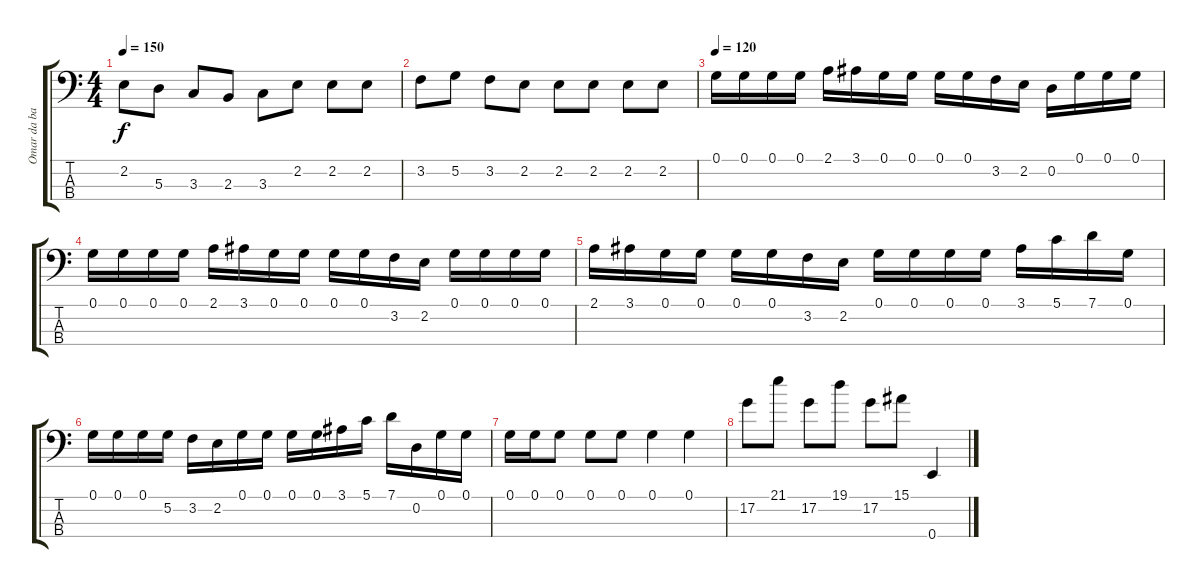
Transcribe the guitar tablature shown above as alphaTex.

\track ("Omar da bassist" "Omar da ba") {instrument slapbass1}
\staff {score tabs}
\tuning (G2 D2 A1 E1) {hide}
\ts (4 4)
\tempo 150
\clef f4
\ks c
2.2.8{dy f} 5.3.8 3.3.8 2.3.8 3.3.8 2.2.8 2.2.8 2.2.8 |
3.2.8 5.2.8 3.2.8 2.2.8 2.2.8 2.2.8 2.2.8 2.2.8 |
\tempo 120
0.1.16 0.1.16 0.1.16 0.1.16 2.1.16 3.1.16 0.1.16 0.1.16 0.1.16 0.1.16 3.2.16 2.2.16 0.2.16 0.1.16 0.1.16 0.1.16 |
0.1.16 0.1.16 0.1.16 0.1.16 2.1.16 3.1.16 0.1.16 0.1.16 0.1.16 0.1.16 3.2.16 2.2.16 0.1.16 0.1.16 0.1.16 0.1.16 |
2.1.16 3.1.16 0.1.16 0.1.16 0.1.16 0.1.16 3.2.16 2.2.16 0.1.16 0.1.16 0.1.16 0.1.16 3.1.16 5.1.16 7.1.16 0.1.16 |
0.1.16 0.1.16 0.1.16 5.2.16 3.2.16 2.2.16 0.1.16 0.1.16 0.1.16 0.1.16 3.1.16 5.1.16 7.1.16 0.2.16 0.1.16 0.1.16 |
0.1.16 0.1.16 0.1.8 0.1.8 0.1.8 0.1.4 0.1.4 |
17.2.8 21.1.8 17.2.8 19.1.8 17.2.8 15.1.8 0.4.4
